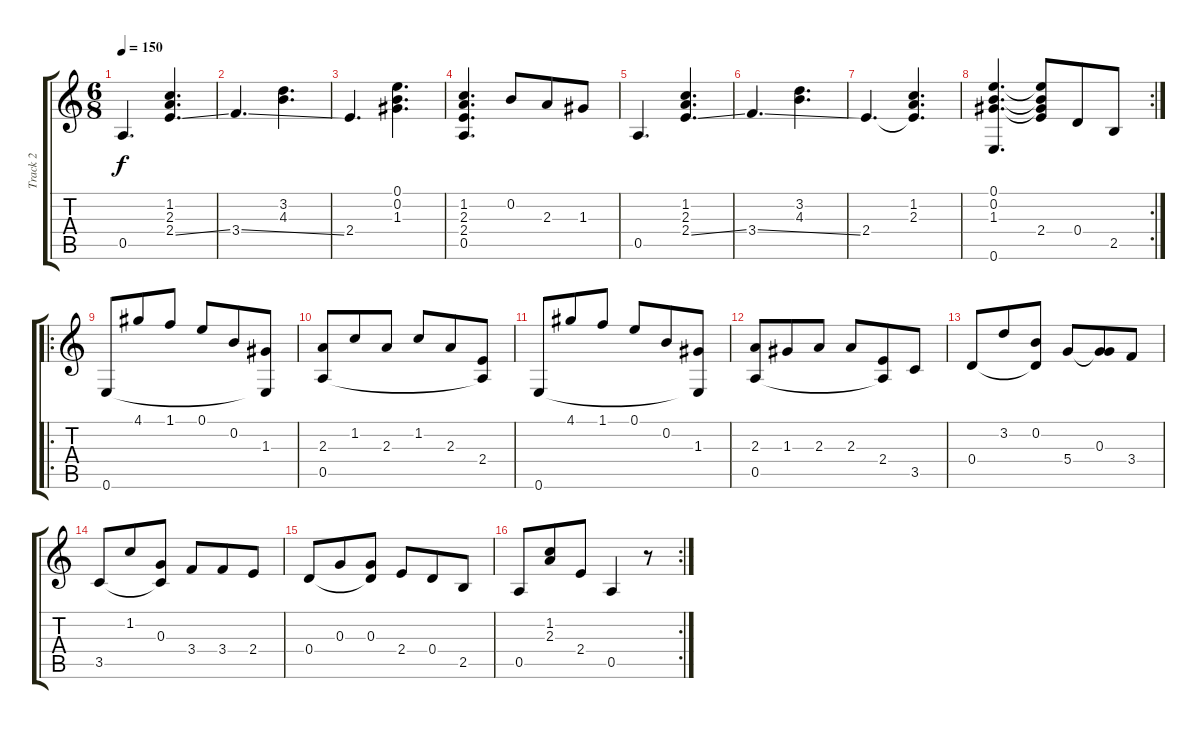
\track ("Track 2" "Track 2") {instrument acousticguitarnylon}
\staff {score tabs}
\tuning (E4 B3 G3 D3 A2 E2) {hide}
\ts (6 8)
\tempo 150
\clef g2
\ks aminor
0.5.4{d dy f instrument acousticguitarnylon} (1.2 2.3 2.4{ss}).4{d} |
3.4{ss}.4{d} (3.2 4.3).4{d} |
2.4.4{d} (0.1 0.2 1.3).4{d} |
(1.2 2.3 2.4 0.5).4{d} 0.2.8 2.3.8 1.3.8 |
0.5.4{d} (1.2 2.3 2.4{ss}).4{d} |
3.4{ss}.4{d} (3.2 4.3).4{d} |
2.4.4{d} (1.2 2.3 2.4{t}).4{d} |
\rc 2
(0.1 0.2 1.3 0.6).4{d} (0.1{t} 0.2{t} 1.3{t} 2.4).8 0.4.8 2.5.8 |
\ro
0.6.8 4.1.8 1.1.8 0.1.8 0.2.8 (1.3 0.6{t}).8 |
(2.3 0.5).8 1.2.8 2.3.8 1.2.8 2.3.8 (2.4 0.5{t}).8 |
0.6.8 4.1.8 1.1.8 0.1.8 0.2.8 (1.3 0.6{t}).8 |
(2.3 0.5).8 1.3.8 2.3.8 2.3.8 (2.4 0.5{t}).8 3.5.8 |
0.4.8 3.2.8 (0.2 0.4{t}).8 5.4.8 (0.3 5.4{t}).8 3.4.8 |
3.5.8 1.2.8 (0.3 3.5{t}).8 3.4.8 3.4.8 2.4.8 |
0.4.8 0.3.8 (0.3 0.4{t}).8 2.4.8 0.4.8 2.5.8 |
\rc 2
0.5.8 (1.2 2.3).8 2.4.8 0.5.4 r.8
